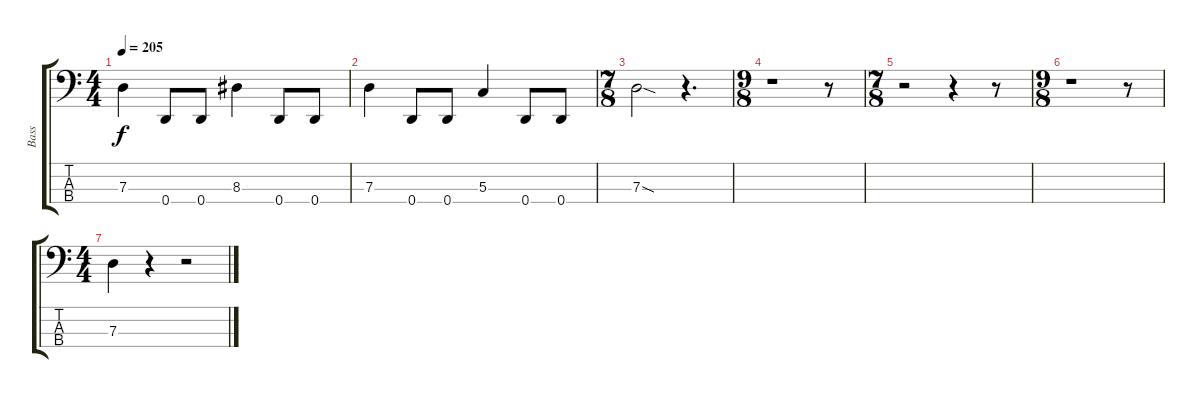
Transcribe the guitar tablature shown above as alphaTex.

\track ("Bass" "Bass") {instrument electricbassfinger}
\staff {score tabs}
\tuning (F2 C2 G1 D1) {hide}
\ts (4 4)
\tempo 205
\clef f4
\ks c
7.3.4{dy f} 0.4.8 0.4.8 8.3.4 0.4.8 0.4.8 |
7.3.4 0.4.8 0.4.8 5.3.4 0.4.8 0.4.8 |
\ts (7 8)
7.3{sod}.2 r.4{d} |
\ts (9 8)
r.1 r.8 |
\ts (7 8)
r.2 r.4 r.8 |
\ts (9 8)
r.1 r.8 |
\ts (4 4)
7.3.4 r.4 r.2
